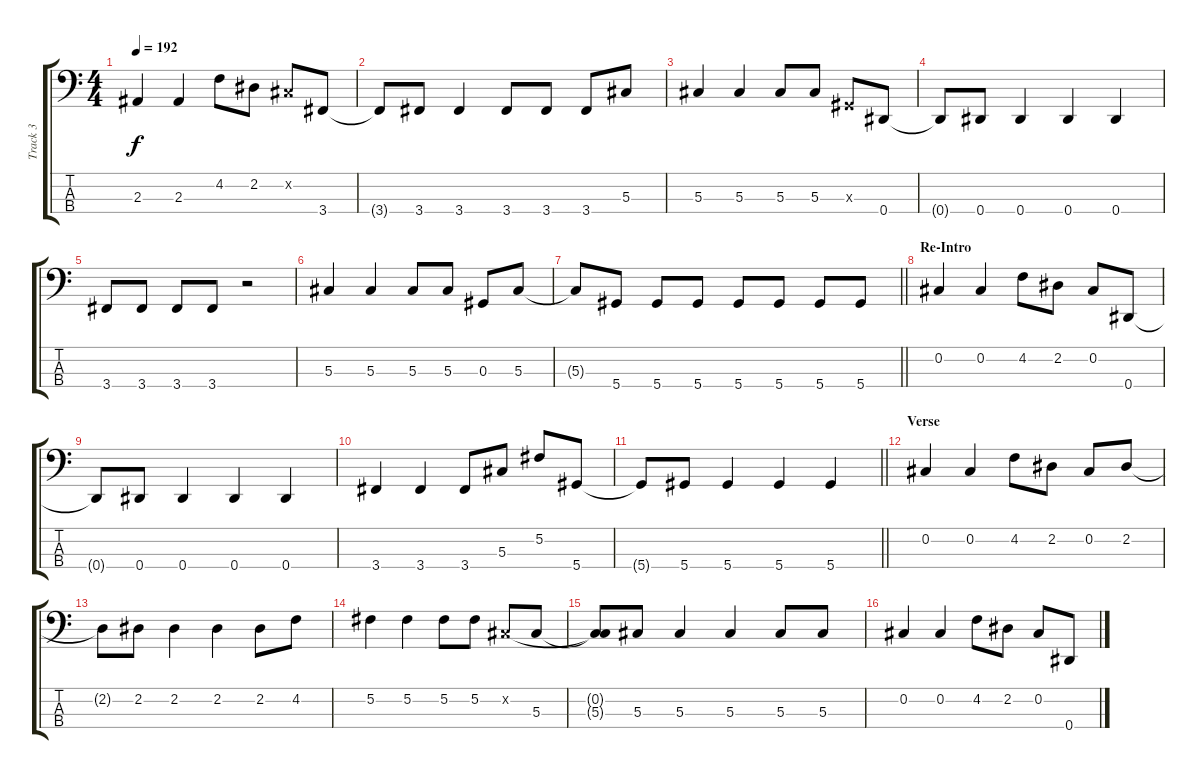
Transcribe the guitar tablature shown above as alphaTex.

\track ("Track 3" "Track 3") {instrument electricbassfinger}
\staff {score tabs}
\tuning (Gb2 Db2 Ab1 Eb1) {hide}
\ts (4 4)
\tempo 192
\clef f4
\ks c
2.3.4{dy f} 2.3.4 4.2.8 2.2.8 0.2{x}.8 3.4.8 |
3.4{t}.8 3.4.8 3.4.4 3.4.8 3.4.8 3.4.8 5.3.8 |
5.3.4 5.3.4 5.3.8 5.3.8 0.3{x}.8 0.4.8 |
0.4{t}.8 0.4.8 0.4.4 0.4.4 0.4.4 |
3.4.8 3.4.8 3.4.8 3.4.8 r.2 |
5.3.4 5.3.4 5.3.8 5.3.8 0.3.8 5.3.8 |
\barLineRight lightlight
5.3{t}.8 5.4.8 5.4.8 5.4.8 5.4.8 5.4.8 5.4.8 5.4.8 |
\section ("" "Re-Intro")
0.2.4 0.2.4 4.2.8 2.2.8 0.2.8 0.4.8 |
0.4{t}.8 0.4.8 0.4.4 0.4.4 0.4.4 |
3.4.4 3.4.4 3.4.8 5.3.8 5.2.8 5.4.8 |
\barLineRight lightlight
5.4{t}.8 5.4.8 5.4.4 5.4.4 5.4.4 |
\section ("" "Verse")
0.2.4 0.2.4 4.2.8 2.2.8 0.2.8 2.2.8 |
2.2{t}.8 2.2.8 2.2.4 2.2.4 2.2.8 4.2.8 |
5.2.4 5.2.4 5.2.8 5.2.8 0.2{x}.8 5.3.8 |
(0.2{t} 5.3{t}).8 5.3.8 5.3.4 5.3.4 5.3.8 5.3.8 |
0.2.4 0.2.4 4.2.8 2.2.8 0.2.8 0.4.8
